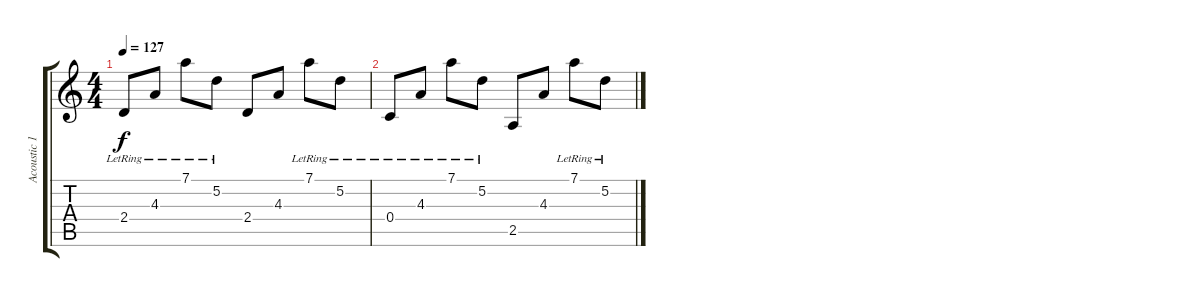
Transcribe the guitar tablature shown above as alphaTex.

\track ("Acoustic 1" "Acoustic 1") {instrument acousticguitarsteel}
\staff {score tabs}
\tuning (D4 A3 F3 C3 G2 D2) {hide}
\ts (4 4)
\tempo 127
\clef g2
\ks c
2.4{lr}.8{dy f} 4.3{lr}.8 7.1{lr}.8 5.2{lr}.8 2.4.8 4.3.8 7.1{lr}.8 5.2{lr}.8 |
0.4{lr}.8 4.3{lr}.8 7.1{lr}.8 5.2{lr}.8 2.5.8 4.3.8 7.1{lr}.8 5.2{lr}.8
